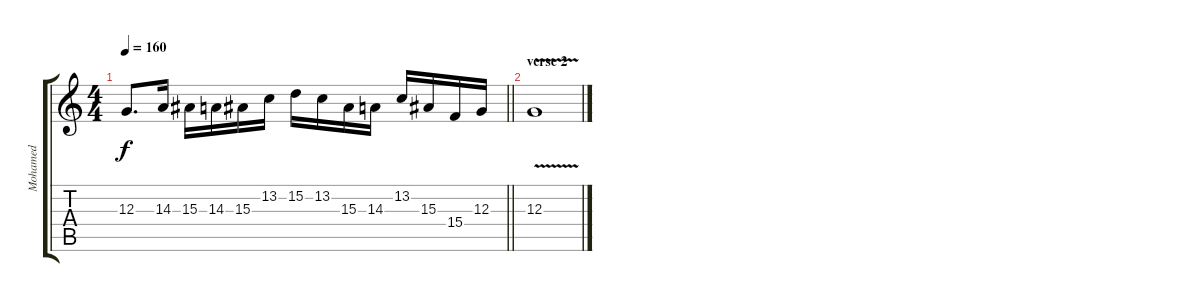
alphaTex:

\track ("Mohamed" "Mohamed") {instrument violin}
\staff {score tabs}
\tuning (E4 B3 G3 D3 A2 E2) {hide}
\ts (4 4)
\tempo 160
\clef g2
\barLineRight lightlight
\ks c
12.3.8{d dy f} 14.3.16 15.3.16 14.3.16 15.3.16 13.2.16 15.2.16 13.2.16 15.3.16 14.3.16 13.2.16 15.3.16 15.4.16 12.3.16 |
\section ("" "verse 2")
12.3{v}.1
